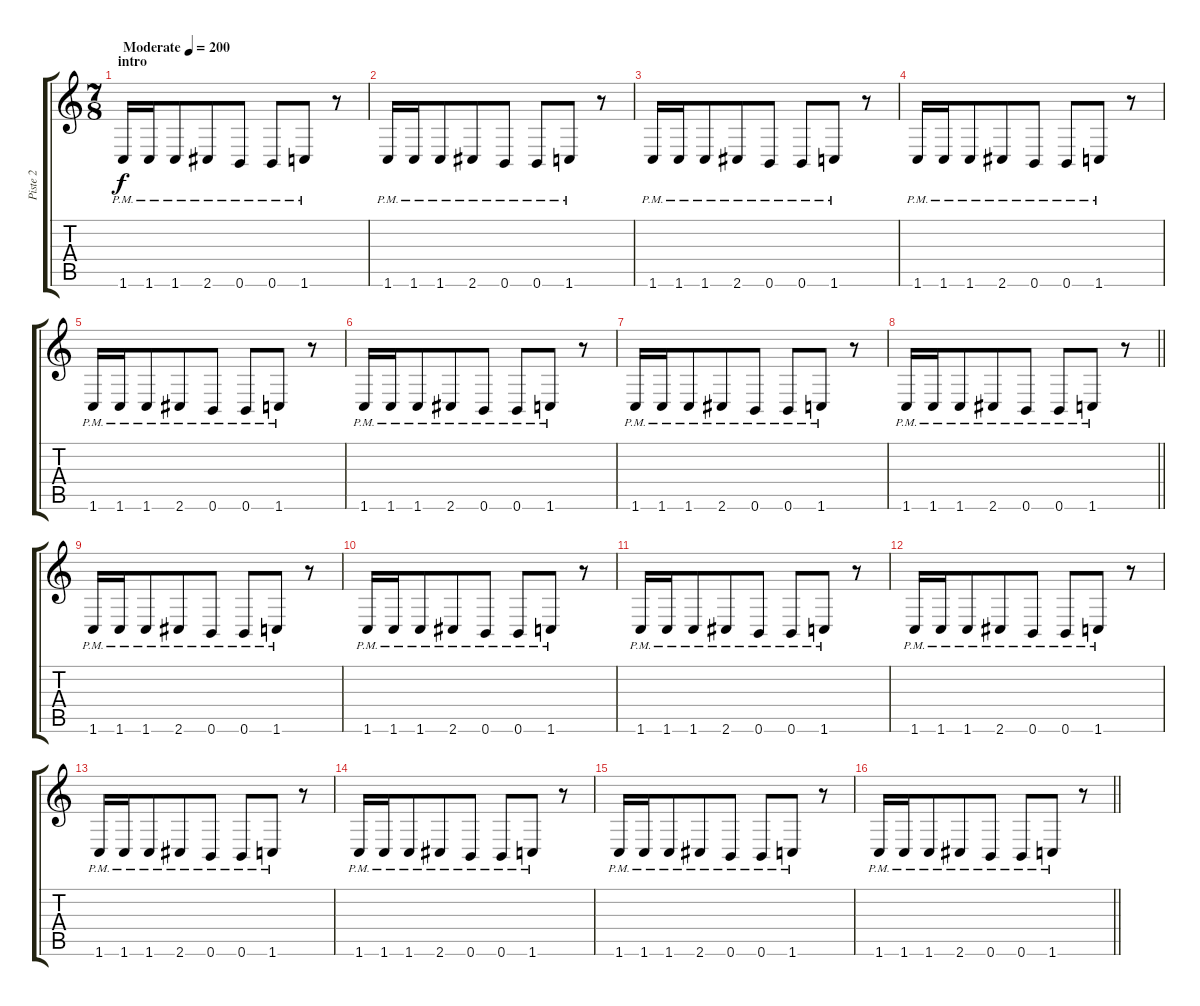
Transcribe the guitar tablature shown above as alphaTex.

\track ("Piste 2" "Piste 2") {instrument distortionguitar}
\staff {score tabs}
\tuning (B3 Gb3 D3 A2 E2 B1) {hide}
\ts (7 8)
\section ("" "intro")
\tempo (200 "Moderate")
\clef g2
\ks c
1.6{pm}.16{dy f instrument distortionguitar} 1.6{pm}.16 1.6{pm}.8 2.6{pm}.8 0.6{pm}.8 0.6{pm}.8 1.6{pm}.8 r.8 |
1.6{pm}.16 1.6{pm}.16 1.6{pm}.8 2.6{pm}.8 0.6{pm}.8 0.6{pm}.8 1.6{pm}.8 r.8 |
1.6{pm}.16 1.6{pm}.16 1.6{pm}.8 2.6{pm}.8 0.6{pm}.8 0.6{pm}.8 1.6{pm}.8 r.8 |
1.6{pm}.16 1.6{pm}.16 1.6{pm}.8 2.6{pm}.8 0.6{pm}.8 0.6{pm}.8 1.6{pm}.8 r.8 |
1.6{pm}.16 1.6{pm}.16 1.6{pm}.8 2.6{pm}.8 0.6{pm}.8 0.6{pm}.8 1.6{pm}.8 r.8 |
1.6{pm}.16 1.6{pm}.16 1.6{pm}.8 2.6{pm}.8 0.6{pm}.8 0.6{pm}.8 1.6{pm}.8 r.8 |
1.6{pm}.16 1.6{pm}.16 1.6{pm}.8 2.6{pm}.8 0.6{pm}.8 0.6{pm}.8 1.6{pm}.8 r.8 |
\barLineRight lightlight
1.6{pm}.16 1.6{pm}.16 1.6{pm}.8 2.6{pm}.8 0.6{pm}.8 0.6{pm}.8 1.6{pm}.8 r.8 |
1.6{pm}.16 1.6{pm}.16{balance 8} 1.6{pm}.8 2.6{pm}.8 0.6{pm}.8 0.6{pm}.8 1.6{pm}.8 r.8 |
1.6{pm}.16 1.6{pm}.16 1.6{pm}.8 2.6{pm}.8 0.6{pm}.8 0.6{pm}.8 1.6{pm}.8 r.8 |
1.6{pm}.16 1.6{pm}.16 1.6{pm}.8 2.6{pm}.8 0.6{pm}.8 0.6{pm}.8 1.6{pm}.8 r.8 |
1.6{pm}.16 1.6{pm}.16 1.6{pm}.8 2.6{pm}.8 0.6{pm}.8 0.6{pm}.8 1.6{pm}.8 r.8 |
1.6{pm}.16 1.6{pm}.16 1.6{pm}.8 2.6{pm}.8 0.6{pm}.8 0.6{pm}.8 1.6{pm}.8 r.8 |
1.6{pm}.16 1.6{pm}.16 1.6{pm}.8 2.6{pm}.8 0.6{pm}.8 0.6{pm}.8 1.6{pm}.8 r.8 |
1.6{pm}.16 1.6{pm}.16 1.6{pm}.8 2.6{pm}.8 0.6{pm}.8 0.6{pm}.8 1.6{pm}.8 r.8 |
\barLineRight lightlight
1.6{pm}.16 1.6{pm}.16 1.6{pm}.8 2.6{pm}.8 0.6{pm}.8 0.6{pm}.8 1.6{pm}.8 r.8
